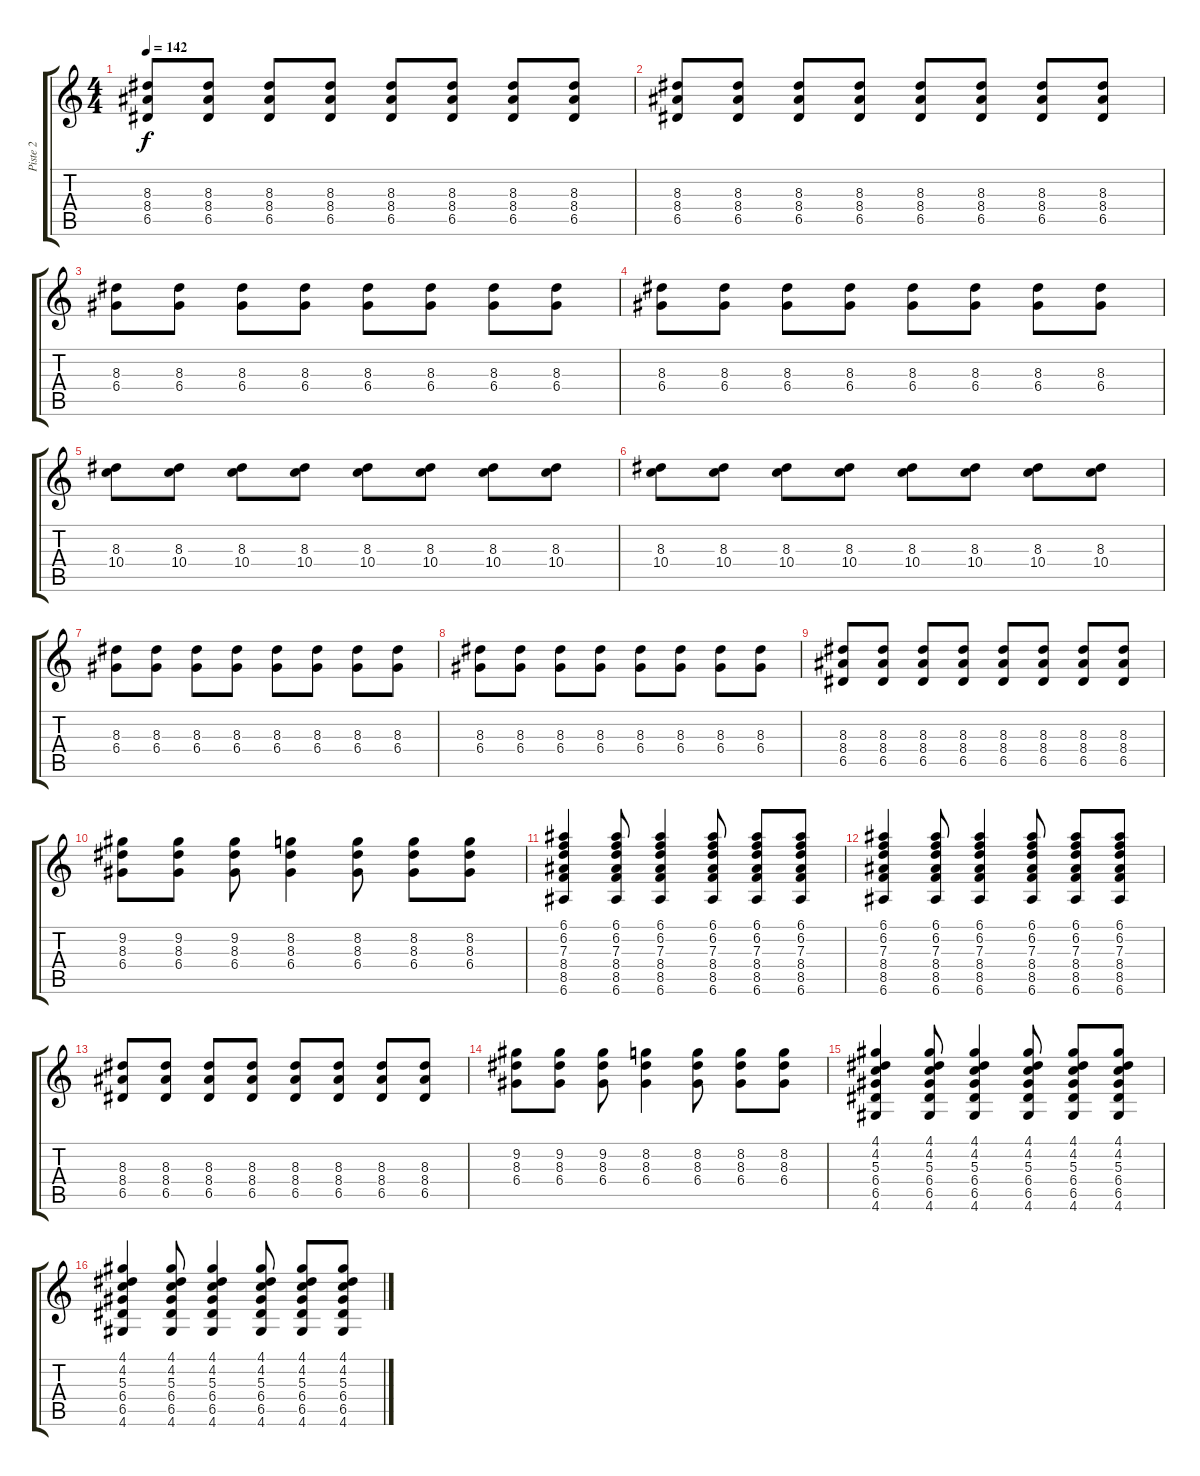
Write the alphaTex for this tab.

\track ("Piste 2" "Piste 2") {instrument distortionguitar}
\staff {score tabs}
\tuning (E4 B3 G3 D3 A2 E2) {hide}
\ts (4 4)
\tempo 142
\clef g2
\ks c
(8.3 8.4 6.5).8{dy f} (8.3 8.4 6.5).8 (8.3 8.4 6.5).8 (8.3 8.4 6.5).8 (8.3 8.4 6.5).8 (8.3 8.4 6.5).8 (8.3 8.4 6.5).8 (8.3 8.4 6.5).8 |
(8.3 8.4 6.5).8 (8.3 8.4 6.5).8 (8.3 8.4 6.5).8 (8.3 8.4 6.5).8 (8.3 8.4 6.5).8 (8.3 8.4 6.5).8 (8.3 8.4 6.5).8 (8.3 8.4 6.5).8 |
(8.3 6.4).8 (8.3 6.4).8 (8.3 6.4).8 (8.3 6.4).8 (8.3 6.4).8 (8.3 6.4).8 (8.3 6.4).8 (8.3 6.4).8 |
(8.3 6.4).8 (8.3 6.4).8 (8.3 6.4).8 (8.3 6.4).8 (8.3 6.4).8 (8.3 6.4).8 (8.3 6.4).8 (8.3 6.4).8 |
(8.3 10.4).8 (8.3 10.4).8 (8.3 10.4).8 (8.3 10.4).8 (8.3 10.4).8 (8.3 10.4).8 (8.3 10.4).8 (8.3 10.4).8 |
(8.3 10.4).8 (8.3 10.4).8 (8.3 10.4).8 (8.3 10.4).8 (8.3 10.4).8 (8.3 10.4).8 (8.3 10.4).8 (8.3 10.4).8 |
(8.3 6.4).8 (8.3 6.4).8 (8.3 6.4).8 (8.3 6.4).8 (8.3 6.4).8 (8.3 6.4).8 (8.3 6.4).8 (8.3 6.4).8 |
(8.3 6.4).8 (8.3 6.4).8 (8.3 6.4).8 (8.3 6.4).8 (8.3 6.4).8 (8.3 6.4).8 (8.3 6.4).8 (8.3 6.4).8 |
(8.3 8.4 6.5).8 (8.3 8.4 6.5).8 (8.3 8.4 6.5).8 (8.3 8.4 6.5).8 (8.3 8.4 6.5).8 (8.3 8.4 6.5).8 (8.3 8.4 6.5).8 (8.3 8.4 6.5).8 |
(9.2 8.3 6.4).8 (9.2 8.3 6.4).8 (9.2 8.3 6.4).8 (8.2 8.3 6.4).4 (8.2 8.3 6.4).8 (8.2 8.3 6.4).8 (8.2 8.3 6.4).8 |
(6.1 6.2 7.3 8.4 8.5 6.6).4 (6.1 6.2 7.3 8.4 8.5 6.6).8 (6.1 6.2 7.3 8.4 8.5 6.6).4 (6.1 6.2 7.3 8.4 8.5 6.6).8 (6.1 6.2 7.3 8.4 8.5 6.6).8 (6.1 6.2 7.3 8.4 8.5 6.6).8 |
(6.1 6.2 7.3 8.4 8.5 6.6).4 (6.1 6.2 7.3 8.4 8.5 6.6).8 (6.1 6.2 7.3 8.4 8.5 6.6).4 (6.1 6.2 7.3 8.4 8.5 6.6).8 (6.1 6.2 7.3 8.4 8.5 6.6).8 (6.1 6.2 7.3 8.4 8.5 6.6).8 |
(8.3 8.4 6.5).8 (8.3 8.4 6.5).8 (8.3 8.4 6.5).8 (8.3 8.4 6.5).8 (8.3 8.4 6.5).8 (8.3 8.4 6.5).8 (8.3 8.4 6.5).8 (8.3 8.4 6.5).8 |
(9.2 8.3 6.4).8 (9.2 8.3 6.4).8 (9.2 8.3 6.4).8 (8.2 8.3 6.4).4 (8.2 8.3 6.4).8 (8.2 8.3 6.4).8 (8.2 8.3 6.4).8 |
(4.1 4.2 5.3 6.4 6.5 4.6).4 (4.1 4.2 5.3 6.4 6.5 4.6).8 (4.1 4.2 5.3 6.4 6.5 4.6).4 (4.1 4.2 5.3 6.4 6.5 4.6).8 (4.1 4.2 5.3 6.4 6.5 4.6).8 (4.1 4.2 5.3 6.4 6.5 4.6).8 |
(4.1 4.2 5.3 6.4 6.5 4.6).4 (4.1 4.2 5.3 6.4 6.5 4.6).8 (4.1 4.2 5.3 6.4 6.5 4.6).4 (4.1 4.2 5.3 6.4 6.5 4.6).8 (4.1 4.2 5.3 6.4 6.5 4.6).8 (4.1 4.2 5.3 6.4 6.5 4.6).8
